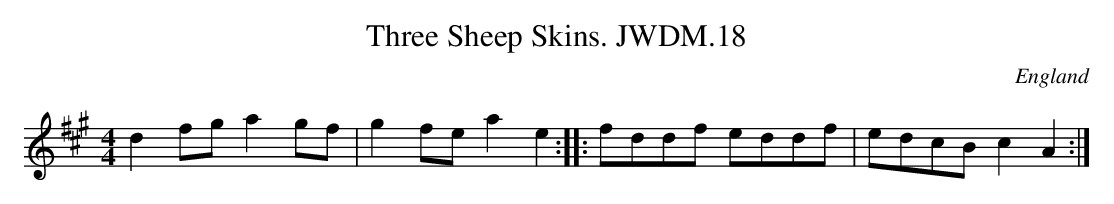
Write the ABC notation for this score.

X:1
T:Three Sheep Skins. JWDM.18
M:4/4
L:1/8
O:England
K:A
d2 fg a2 gf|g2fea2e2:||:fddf eddf|edcB c2A2:|]
